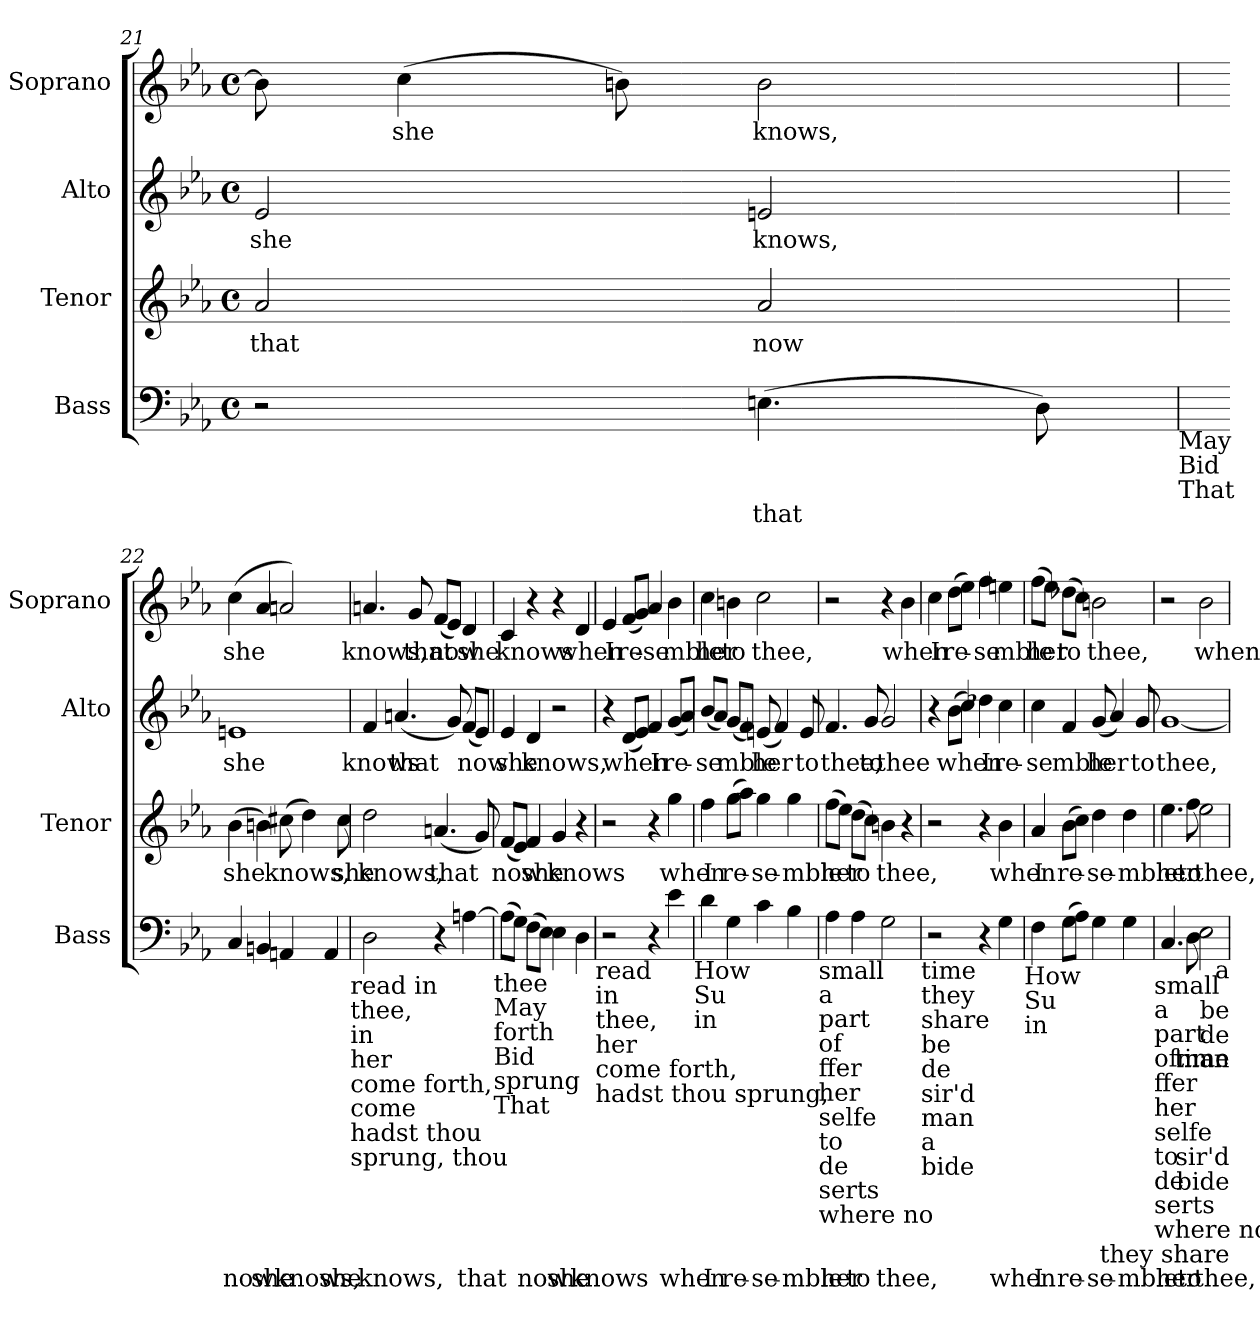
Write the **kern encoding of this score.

**kern	**text	**kern	**text	**kern	**text	**kern	**text
*part4	*part4	*part3	*part3	*part2	*part2	*part1	*part1
*staff4	*staff4	*staff3	*staff3	*staff2	*staff2	*staff1	*staff1
*I"Bass	*	*I"Tenor	*	*I"Alto	*	*I"Soprano	*
*I'Bass	*	*I'Tenor	*	*I'Alto	*	*I'Soprano	*
*clefF4	*	*clefG2	*	*clefG2	*	*clefG2	*
*k[b-e-a-]	*	*k[b-e-a-]	*	*k[b-e-a-]	*	*k[b-e-a-]	*
*E-:	*	*E-:	*	*E-:	*	*E-:	*
*M4/4	*	*M4/4	*	*M4/4	*	*M4/4	*
*met(c)	*	*met(c)	*	*met(c)	*	*met(c)	*
=21	=21	=21	=21	=21	=21	=21	=21
!	!	!	!LO:LY:b	!	!LO:LY:b:cj	!	!
2r	.	2a-/	that	2e-/	she	8bn\]	.
!	!	!	!	!	!	!	!LO:LY:b:cj
.	.	.	.	.	.	(>4cc\	she
.	.	.	.	.	.	8b\)	.
!	!LO:LY:b:cj	!	!LO:LY:b	!	!LO:LY:b:cj	!	!LO:LY:b
(>4.En\	that	2a-/	now	2en/	knows,	2b\	knows,
8D\)	.	.	.	.	.	.	.
!LO:TX:b:t=May	!	!	!	!	!	!	!
!LO:TX:b:t=Bid	!	!	!	!	!	!	!
!LO:TX:b:t=That	!	!	!	!	!	!	!
=22	=22	=22	=22	=22	=22	=22	=22
!	!LO:LY:b	!	!LO:LY:b:cj	!	!LO:LY:b:rj	!	!LO:LY:b:cj
4C/	now	(>4b-\	she	1en	she	(>4cc\	she
!	!LO:LY:b:rj	!	!	!	!	!	!
4BBn/	she	4bn\)	.	.	.	4a-/	.
!	!LO:LY:b:cj	!	!LO:LY:b:cj	!	!	!	!
4AAn/	knows,	(>8cc#X\	knows,	.	.	2an/)	.
.	.	4dd\)	.	.	.	.	.
!	!LO:LY:b:cj	!	!	!	!	!	!
4AA/	she	.	.	.	.	.	.
!	!	!	!LO:LY:b:cj	!	!	!	!
.	.	8cc#\	she	.	.	.	.
!LO:TX:b:t=read in	!	!	!	!	!	!	!
!LO:TX:b:t=thee,	!	!	!	!	!	!	!
!LO:TX:b:t=in	!	!	!	!	!	!	!
!LO:TX:b:t=her	!	!	!	!	!	!	!
!LO:TX:b:t=come forth,	!	!	!	!	!	!	!
!LO:TX:b:t=come	!	!	!	!	!	!	!
!LO:TX:b:t=hadst thou	!	!	!	!	!	!	!
!LO:TX:b:t=sprung, thou	!	!	!	!	!	!	!
=23	=23	=23	=23	=23	=23	=23	=23
!	!LO:LY:b	!	!LO:LY:b	!	!LO:LY:b	!	!LO:LY:b:cj
2D\	knows,	2dd\	knows,	4f/	knows	4.an/	knows,
!	!	!	!	!	!LO:LY:b:cj	!	!
.	.	.	.	(<4.an/	that	.	.
!	!	!	!	!	!	!	!LO:LY:b
.	.	.	.	.	.	8g/	that
!	!	!	!LO:LY:b:cj	!	!	!	!LO:LY:b
4r	.	(<4.an/	that	.	.	(<8f/L	now
.	.	.	.	8g/)	.	8e-/J)	.
!	!LO:LY:b:cj	!	!	!	!LO:LY:b	!	!LO:LY:b:cj
[>4An\	that	.	.	(<8f/L	now	4d/	she
.	.	8g/)	.	8e-/J)	.	.	.
!LO:TX:b:t=thee	!	!	!	!	!	!	!
!LO:TX:b:t=May	!	!	!	!	!	!	!
!LO:TX:b:t=forth	!	!	!	!	!	!	!
!LO:TX:b:t=Bid	!	!	!	!	!	!	!
!LO:TX:b:t=sprung	!	!	!	!	!	!	!
!LO:TX:b:t=That	!	!	!	!	!	!	!
=24	=24	=24	=24	=24	=24	=24	=24
!	!	!	!LO:LY:b	!	!LO:LY:b:cj	!	!LO:LY:b
(>8An\L]	.	(<8f/L	now	4e-/	she	4c/	knows
8G\J)	.	8e-/J)	.	.	.	.	.
!	!LO:LY:b	!	!LO:LY:b:cj	!	!LO:LY:b	!	!
(>8F\L	now	4f/	she	4d/	knows,	4r	.
8E-\J)	.	.	.	.	.	.	.
!	!LO:LY:b:cj	!	!LO:LY:b	!	!	!	!
4E-\	she	4g/	knows	2r	.	4r	.
!	!LO:LY:b	!	!	!	!	!	!LO:LY:b
4D\	knows	4r	.	.	.	4d/	when
!LO:TX:b:t=read	!	!	!	!	!	!	!
!LO:TX:b:t=in	!	!	!	!	!	!	!
!LO:TX:b:t=thee,	!	!	!	!	!	!	!
!LO:TX:b:t=her	!	!	!	!	!	!	!
!LO:TX:b:t=come forth,	!	!	!	!	!	!	!
!LO:TX:b:t=hadst thou sprung,	!	!	!	!	!	!	!
=25	=25	=25	=25	=25	=25	=25	=25
!	!	!	!	!	!	!	!LO:LY:b:rj
2r	.	2r	.	4r	.	4e-/	I
!	!	!	!	!	!LO:LY:b	!	!LO:LY:b:cj
.	.	.	.	(<8d/L	when	(<8f/L	re-
.	.	.	.	8e-/J)	.	8g/J)	.
!	!	!	!	!	!LO:LY:b:rj	!	!LO:LY:b:cj
4r	.	4r	.	4f/	I	4a-/	-se-
!	!LO:LY:b	!	!LO:LY:b	!	!LO:LY:b:cj	!	!LO:LY:b
4e-\	when	4gg\	when	(<8g/L	re-	4b-\	-mble
.	.	.	.	8a-/J)	.	.	.
!LO:TX:b:t=How	!	!	!	!	!	!	!
!LO:TX:b:t=Su	!	!	!	!	!	!	!
!LO:TX:b:t=in	!	!	!	!	!	!	!
!!LO:LB:g=z
=26	=26	=26	=26	=26	=26	=26	=26
!	!LO:LY:b:rj	!	!LO:LY:b:rj	!	!LO:LY:b:cj	!	!LO:LY:b:cj
4d\	I	4ff\	I	(>8b-/L	-se-	4cc\	her
.	.	.	.	8a-/J)	.	.	.
!	!LO:LY:b:cj	!	!LO:LY:b:cj	!	!LO:LY:b	!	!LO:LY:b:rj
4G\	re-	(>8gg\L	re-	(<8g/L	-mble	4bn\	to
.	.	8aa-\J)	.	8f/J)	.	.	.
!	!LO:LY:b:cj	!	!LO:LY:b:cj	!	!LO:LY:b:rj	!	!LO:LY:b
4c\	-se-	4gg\	-se-	(<8en/	her	2cc\	thee,
.	.	.	.	4f/)	.	.	.
!	!LO:LY:b	!	!LO:LY:b	!	!	!	!
4B-\	-mble	4gg\	-mble	.	.	.	.
!	!	!	!	!	!LO:LY:b:cj	!	!
.	.	.	.	8e/	to	.	.
!LO:TX:b:t=small	!	!	!	!	!	!	!
!LO:TX:b:t=a	!	!	!	!	!	!	!
!LO:TX:b:t=part	!	!	!	!	!	!	!
!LO:TX:b:t=of	!	!	!	!	!	!	!
!LO:TX:b:t=ffer	!	!	!	!	!	!	!
!LO:TX:b:t=her	!	!	!	!	!	!	!
!LO:TX:b:t=selfe	!	!	!	!	!	!	!
!LO:TX:b:t=to	!	!	!	!	!	!	!
!LO:TX:b:t=de	!	!	!	!	!	!	!
!LO:TX:b:t=serts	!	!	!	!	!	!	!
!LO:TX:b:t=where no	!	!	!	!	!	!	!
=27	=27	=27	=27	=27	=27	=27	=27
!	!LO:LY:b:cj	!	!LO:LY:b:cj	!	!LO:LY:b	!	!
4A-\	her	(>8ff\L	her	4.f/	thee,	2r	.
.	.	8ee-\J)	.	.	.	.	.
!	!LO:LY:b:cj	!	!LO:LY:b:cj	!	!	!	!
4A-\	to	(>8dd\L	to	.	.	.	.
!	!	!	!	!	!LO:LY:b:cj	!	!
.	.	8cc\J)	.	8g/	to	.	.
!	!LO:LY:b	!	!LO:LY:b:cj	!	!LO:LY:b	!	!
2G\	thee,	4bn\	thee,	2g/	thee	4r	.
!	!	!	!	!	!	!	!LO:LY:b
.	.	4r	.	.	.	4b-\	when
!LO:TX:b:t=time	!	!	!	!	!	!	!
!LO:TX:b:t=they	!	!	!	!	!	!	!
!LO:TX:b:t=share	!	!	!	!	!	!	!
!LO:TX:b:t=be	!	!	!	!	!	!	!
!LO:TX:b:t=de	!	!	!	!	!	!	!
!LO:TX:b:t=sir'd	!	!	!	!	!	!	!
!LO:TX:b:t=man	!	!	!	!	!	!	!
!LO:TX:b:t=a	!	!	!	!	!	!	!
!LO:TX:b:t=bide	!	!	!	!	!	!	!
=28	=28	=28	=28	=28	=28	=28	=28
!	!	!	!	!	!	!	!LO:LY:b:rj
2r	.	2r	.	4r	.	4cc\	I
!	!	!	!	!	!LO:LY:b	!	!LO:LY:b:cj
.	.	.	.	(>8b-\L	when	(>8dd\L	re-
.	.	.	.	8cc\J)	.	8ee-\J)	.
!	!	!	!	!	!LO:LY:b:rj	!	!LO:LY:b:cj
4r	.	4r	.	4dd-X\	I	4ff\	-se-
!	!LO:LY:b	!	!LO:LY:b	!	!LO:LY:b:cj	!	!LO:LY:b:cj
4G\	when	4b-\	when	4cc\	re-	4een\	-mble
!LO:TX:b:t=How	!	!	!	!	!	!	!
!LO:TX:b:t=Su	!	!	!	!	!	!	!
!LO:TX:b:t=in	!	!	!	!	!	!	!
=29	=29	=29	=29	=29	=29	=29	=29
!	!LO:LY:b:rj	!	!LO:LY:b:rj	!	!LO:LY:b:cj	!	!LO:LY:b:cj
4F\	I	4a-/	I	4cc\	-se-	(>8ff\L	her
.	.	.	.	.	.	8ee-\J)	.
!	!LO:LY:b:cj	!	!LO:LY:b:cj	!	!LO:LY:b	!	!LO:LY:b:rj
(>8G\L	re-	(>8b-\L	re-	4f/	-mble	(>8dd-X\L	to
8A-\J)	.	8cc\J)	.	.	.	8cc\J)	.
!	!LO:LY:b:cj	!	!LO:LY:b:cj	!	!LO:LY:b:cj	!	!LO:LY:b:cj
4G\	-se-	4dd\	-se-	(<8g/	her	2bn\	thee,
.	.	.	.	4a-/)	.	.	.
!	!LO:LY:b	!	!LO:LY:b	!	!	!	!
4G\	-mble	4dd\	-mble	.	.	.	.
!	!	!	!	!	!LO:LY:b:cj	!	!
.	.	.	.	8g/	to	.	.
!LO:TX:b:t=small	!	!	!	!	!	!	!
!LO:TX:b:t=a	!	!	!	!	!	!	!
!LO:TX:b:t=part	!	!	!	!	!	!	!
!LO:TX:b:t=of	!	!	!	!	!	!	!
!LO:TX:b:t=ffer	!	!	!	!	!	!	!
!LO:TX:b:t=her	!	!	!	!	!	!	!
!LO:TX:b:t=selfe	!	!	!	!	!	!	!
!LO:TX:b:t=to	!	!	!	!	!	!	!
!LO:TX:b:t=de	!	!	!	!	!	!	!
!LO:TX:b:t=serts	!	!	!	!	!	!	!
!LO:TX:b:t=where no	!	!	!	!	!	!	!
=30	=30	=30	=30	=30	=30	=30	=30
!	!LO:LY:b:cj	!	!LO:LY:b:cj	!	!LO:LY:b:cj	!	!
4.C/	her	4.ee-\	her	[<1g	thee,	2r	.
!	!LO:LY:b:cj	!	!LO:LY:b:cj	!	!	!	!
8D\	to	8ff\	to	.	.	.	.
!	!LO:LY:b	!	!LO:LY:b	!	!	!	!LO:LY:b
2E-\	thee,	2ee-\	thee,	.	.	2b-\	when
!LO:TX:b:t=time	!	!	!	!	!	!	!
!LO:TX:b:t=they share	!	!	!	!	!	!	!
!LO:TX:b:t=be	!	!	!	!	!	!	!
!LO:TX:b:t=de	!	!	!	!	!	!	!
!LO:TX:b:t=sir'd	!	!	!	!	!	!	!
!LO:TX:b:t=man	!	!	!	!	!	!	!
!LO:TX:b:t=a	!	!	!	!	!	!	!
!LO:TX:b:t=bide	!	!	!	!	!	!	!
=	=	=	=	=	=	=	=
*-	*-	*-	*-	*-	*-	*-	*-
